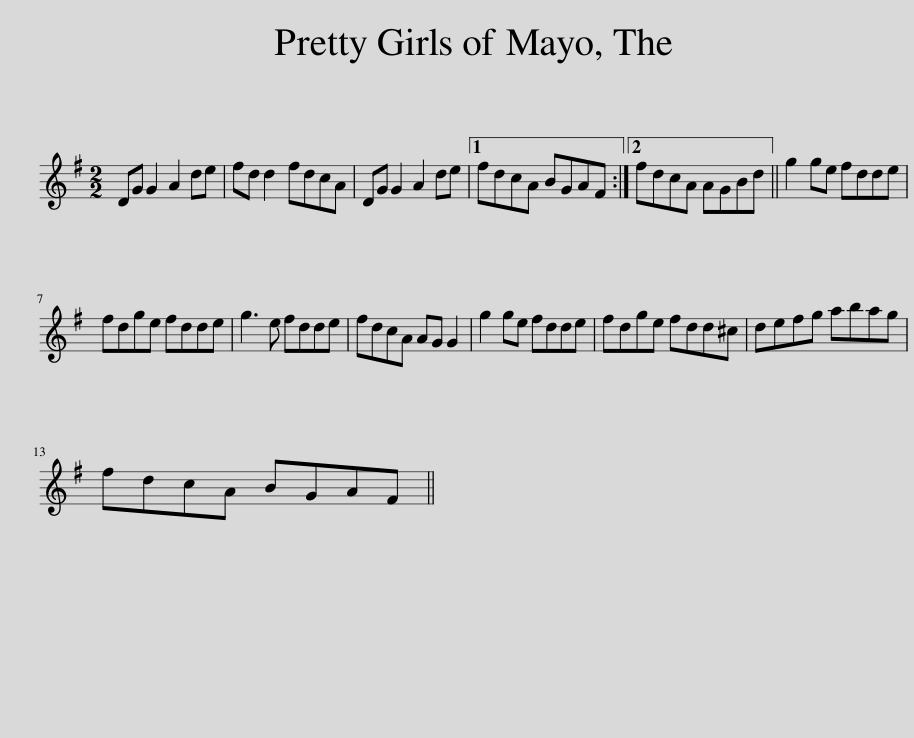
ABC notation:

X:1
L:1/8
M:2/2
I:linebreak $
K:G
V:1 treble
V:1
 DG G2 A2 de | fd d2 fdcA | DG G2 A2 de |1 fdcA BGAF :|2 fdcA AGBd || %5
 g2 ge fdde |$ fdge fdde | g3 e fdde | fdcA AG G2 | g2 ge fdde | %10
 fdge fdd^c | defg abag |$ fdcA BGAF || %13
